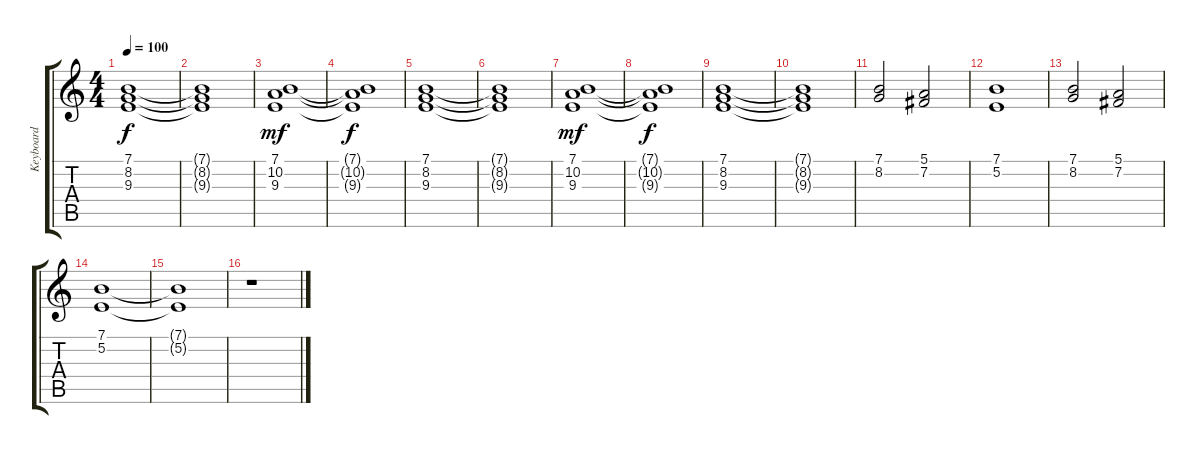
\track ("Keyboard" "Keyboard") {instrument percussiveorgan}
\staff {score tabs}
\tuning (E4 B3 G3 D3 A2 D2) {hide}
\ts (4 4)
\tempo 100
\clef g2
\ks c
(7.1 8.2 9.3).1{dy f} |
(7.1{t} 8.2{t} 9.3{t}).1 |
(7.1 10.2 9.3).1{dy mf} |
(7.1{t} 10.2{t} 9.3{t}).1{dy f} |
(7.1 8.2 9.3).1 |
(7.1{t} 8.2{t} 9.3{t}).1 |
(7.1 10.2 9.3).1{dy mf} |
(7.1{t} 10.2{t} 9.3{t}).1{dy f} |
(7.1 8.2 9.3).1 |
(7.1{t} 8.2{t} 9.3{t}).1 |
(7.1 8.2).2 (5.1 7.2).2 |
(7.1 5.2).1 |
(7.1 8.2).2 (5.1 7.2).2 |
(7.1 5.2).1 |
(7.1{t} 5.2{t}).1 |
r.1
